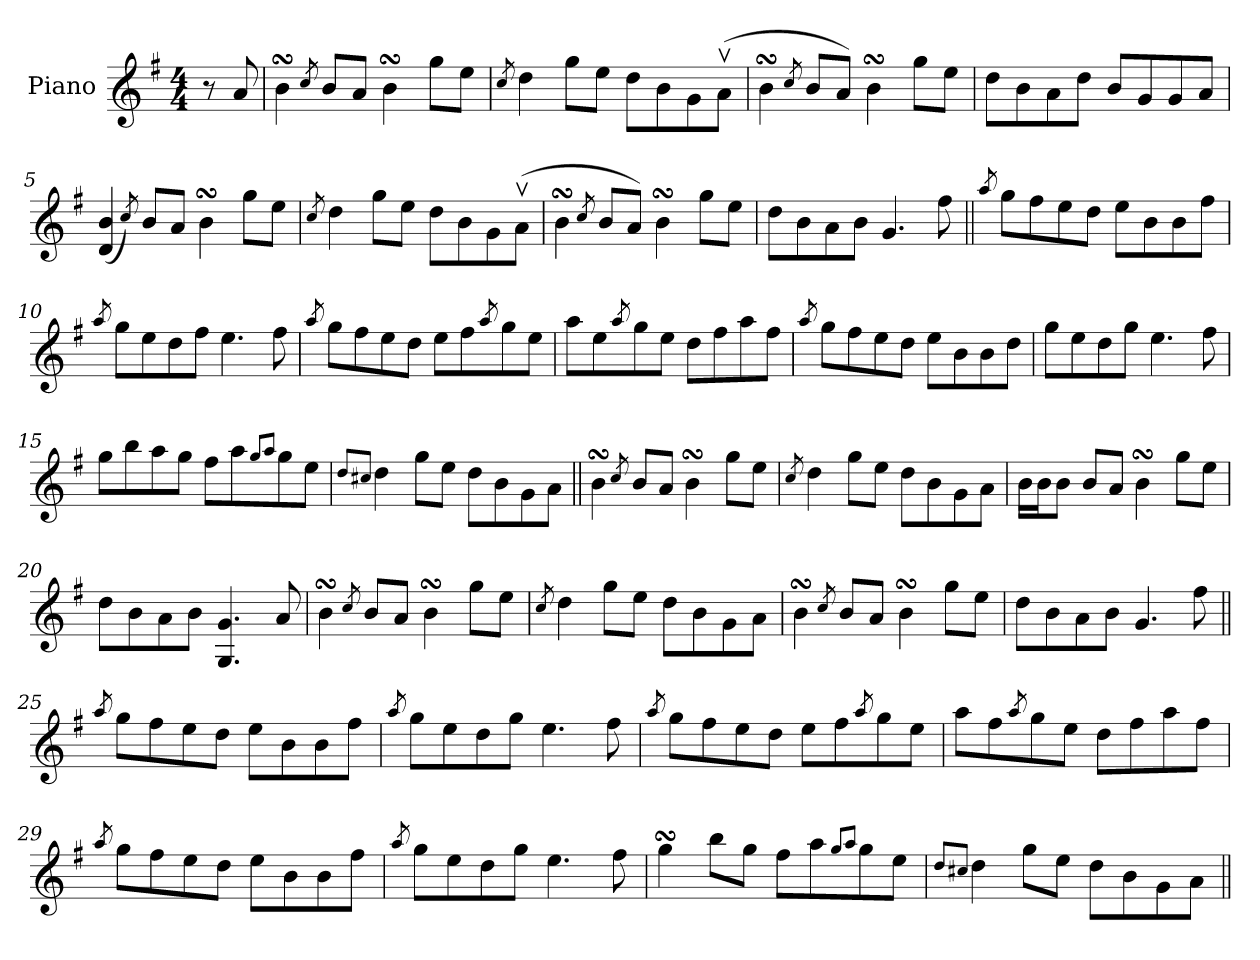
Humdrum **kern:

**kern
*part1
*staff1
*I"Piano
*I'Pno.
*clefG2
*k[f#]
*M4/4
=
8r
8a/
=1
4bsSsS\
8qcc/
8b/L
8a/J
4bsSsS\
8gg\L
8ee\J
=2
8qcc/
4dd\
8gg\L
8ee\J
8dd\L
8b\
8g\
(>8av\J
=3
4bsSsS\
8qcc/
8b/L
8a/J)
4bsSsS\
8gg\L
8ee\J
=4
8dd\L
8b\
8a\
8dd\J
8b/L
8g/
8g/
8a/J
!!LO:LB:g=z
=5
(<4d/ 4b/
8qcc/)
8b/L
8a/J
4bsSsS\
8gg\L
8ee\J
=6
8qcc/
4dd\
8gg\L
8ee\J
8dd\L
8b\
8g\
(>8av\J
=7
4bsSsS\
8qcc/
8b/L
8a/J)
4bsSsS\
8gg\L
8ee\J
=8
8dd\L
8b\
8a\
8b\J
4.g/
8ff#\
=9||
8qaa/
8gg\L
8ff#\
8ee\
8dd\J
8ee\L
8b\
8b\
8ff#\J
!!LO:LB:g=z
=10
8qaa/
8gg\L
8ee\
8dd\
8ff#\J
4.ee\
8ff#\
=11
8qaa/
8gg\L
8ff#\
8ee\
8dd\J
8ee\L
8ff#\
8qaa/
8gg\
8ee\J
=12
8aa\L
8ee\
8qaa/
8gg\
8ee\J
8dd\L
8ff#\
8aa\
8ff#\J
=13
8qaa/
8gg\L
8ff#\
8ee\
8dd\J
8ee\L
8b\
8b\
8dd\J
=14
8gg\L
8ee\
8dd\
8gg\J
4.ee\
8ff#\
!!LO:LB:g=z
=15
8gg\L
8bb\
8aa\
8gg\J
8ff#\L
8aa\
8qgg/L
8qaa/J
8gg\
8ee\J
=16
8qdd/L
8qcc#X/J
4dd\
8gg\L
8ee\J
8dd\L
8b\
8g\
8a\J
=17||
4bsSsS\
8qcc/
8b/L
8a/J
4bsSsS\
8gg\L
8ee\J
=18
8qcc/
4dd\
8gg\L
8ee\J
8dd\L
8b\
8g\
8a\J
=19
16b\LL
16b\J
8b\J
8b/L
8a/J
4bsSsS\
8gg\L
8ee\J
!!LO:LB:g=z
=20
8dd\L
8b\
8a\
8b\J
4.G/ 4.g/
8a/
=21
4bsSsS\
8qcc/
8b/L
8a/J
4bsSsS\
8gg\L
8ee\J
=22
8qcc/
4dd\
8gg\L
8ee\J
8dd\L
8b\
8g\
8a\J
=23
4bsSsS\
8qcc/
8b/L
8a/J
4bsSsS\
8gg\L
8ee\J
=24
8dd\L
8b\
8a\
8b\J
4.g/
8ff#\
!!LO:LB:g=z
=25||
8qaa/
8gg\L
8ff#\
8ee\
8dd\J
8ee\L
8b\
8b\
8ff#\J
=26
8qaa/
8gg\L
8ee\
8dd\
8gg\J
4.ee\
8ff#\
=27
8qaa/
8gg\L
8ff#\
8ee\
8dd\J
8ee\L
8ff#\
8qaa/
8gg\
8ee\J
=28
8aa\L
8ff#\
8qaa/
8gg\
8ee\J
8dd\L
8ff#\
8aa\
8ff#\J
!!LO:LB:g=z
=29
8qaa/
8gg\L
8ff#\
8ee\
8dd\J
8ee\L
8b\
8b\
8ff#\J
=30
8qaa/
8gg\L
8ee\
8dd\
8gg\J
4.ee\
8ff#\
=31
4ggsSSs\
8bb\L
8gg\J
8ff#\L
8aa\
8qgg/L
8qaa/J
8gg\
8ee\J
=32
8qdd/L
8qcc#X/J
4dd\
8gg\L
8ee\J
8dd\L
8b\
8g\
8a\J
=||
*-
